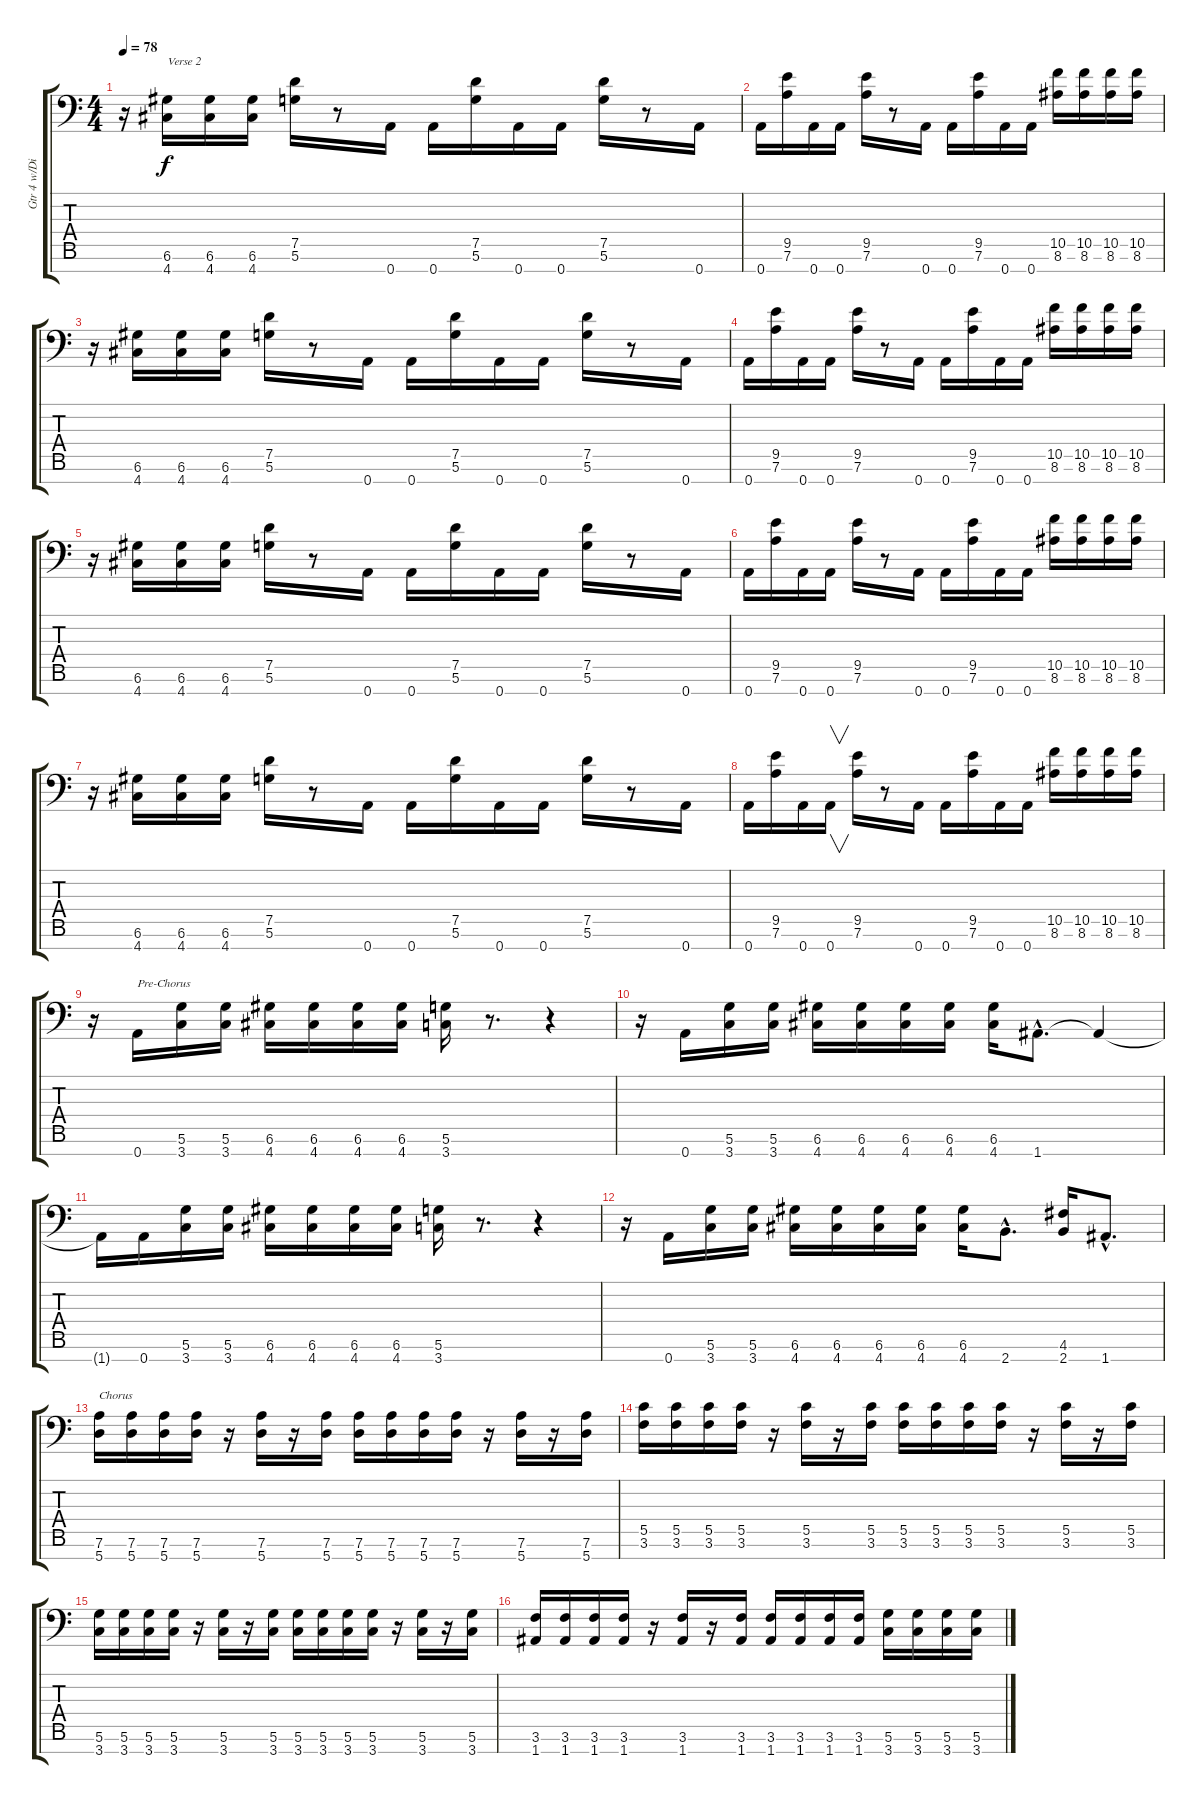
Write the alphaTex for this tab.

\track ("Gtr 4 w/Dist." "Gtr 4 w/Di") {instrument distortionguitar}
\staff {score tabs}
\tuning (D4 A3 F3 C3 G2 D2 A1) {hide}
\ts (4 4)
\tempo 78
\clef f4
\ks c
r.16{dy f} (6.6 4.7).16{txt "Verse 2"} (6.6 4.7).16 (6.6 4.7).16 (7.5 5.6).16 r.8 0.7.16 0.7.16 (7.5 5.6).16 0.7.16 0.7.16 (7.5 5.6).16 r.8 0.7.16 |
0.7.16 (9.5 7.6).16 0.7.16 0.7.16 (9.5 7.6).16 r.8 0.7.16 0.7.16 (9.5 7.6).16 0.7.16 0.7.16 (10.5 8.6).16 (10.5 8.6).16 (10.5 8.6).16 (10.5 8.6).16 |
r.16 (6.6 4.7).16 (6.6 4.7).16 (6.6 4.7).16 (7.5 5.6).16 r.8 0.7.16 0.7.16 (7.5 5.6).16 0.7.16 0.7.16 (7.5 5.6).16 r.8 0.7.16 |
0.7.16 (9.5 7.6).16 0.7.16 0.7.16 (9.5 7.6).16 r.8 0.7.16 0.7.16 (9.5 7.6).16 0.7.16 0.7.16 (10.5 8.6).16 (10.5 8.6).16 (10.5 8.6).16 (10.5 8.6).16 |
r.16 (6.6 4.7).16 (6.6 4.7).16 (6.6 4.7).16 (7.5 5.6).16 r.8 0.7.16 0.7.16 (7.5 5.6).16 0.7.16 0.7.16 (7.5 5.6).16 r.8 0.7.16 |
0.7.16 (9.5 7.6).16 0.7.16 0.7.16 (9.5 7.6).16 r.8 0.7.16 0.7.16 (9.5 7.6).16 0.7.16 0.7.16 (10.5 8.6).16 (10.5 8.6).16 (10.5 8.6).16 (10.5 8.6).16 |
r.16 (6.6 4.7).16 (6.6 4.7).16 (6.6 4.7).16 (7.5 5.6).16 r.8 0.7.16 0.7.16 (7.5 5.6).16 0.7.16 0.7.16 (7.5 5.6).16 r.8 0.7.16 |
0.7.16 (9.5 7.6).16 0.7.16 0.7.16{v} (9.5 7.6).16 r.8 0.7.16 0.7.16 (9.5 7.6).16 0.7.16 0.7.16 (10.5 8.6).16 (10.5 8.6).16 (10.5 8.6).16 (10.5 8.6).16 |
r.16 0.7.16{txt "Pre-Chorus"} (5.6 3.7).16 (5.6 3.7).16 (6.6 4.7).16 (6.6 4.7).16 (6.6 4.7).16 (6.6 4.7).16 (5.6 3.7).16 r.8{d} r.4 |
r.16 0.7.16 (5.6 3.7).16 (5.6 3.7).16 (6.6 4.7).16 (6.6 4.7).16 (6.6 4.7).16 (6.6 4.7).16 (6.6 4.7).16 1.7{hac}.8{d} 1.7{t}.4 |
1.7{t}.16 0.7.16 (5.6 3.7).16 (5.6 3.7).16 (6.6 4.7).16 (6.6 4.7).16 (6.6 4.7).16 (6.6 4.7).16 (5.6 3.7).16 r.8{d} r.4 |
r.16 0.7.16 (5.6 3.7).16 (5.6 3.7).16 (6.6 4.7).16 (6.6 4.7).16 (6.6 4.7).16 (6.6 4.7).16 (6.6 4.7).16 2.7{hac}.8{d} (4.6 2.7).16 1.7{hac}.8{d} |
(7.6 5.7).16{txt "Chorus"} (7.6 5.7).16 (7.6 5.7).16 (7.6 5.7).16 r.16 (7.6 5.7).16 r.16 (7.6 5.7).16 (7.6 5.7).16 (7.6 5.7).16 (7.6 5.7).16 (7.6 5.7).16 r.16 (7.6 5.7).16 r.16 (7.6 5.7).16 |
(5.5 3.6).16 (5.5 3.6).16 (5.5 3.6).16 (5.5 3.6).16 r.16 (5.5 3.6).16 r.16 (5.5 3.6).16 (5.5 3.6).16 (5.5 3.6).16 (5.5 3.6).16 (5.5 3.6).16 r.16 (5.5 3.6).16 r.16 (5.5 3.6).16 |
(5.6 3.7).16 (5.6 3.7).16 (5.6 3.7).16 (5.6 3.7).16 r.16 (5.6 3.7).16 r.16 (5.6 3.7).16 (5.6 3.7).16 (5.6 3.7).16 (5.6 3.7).16 (5.6 3.7).16 r.16 (5.6 3.7).16 r.16 (5.6 3.7).16 |
(3.6 1.7).16 (3.6 1.7).16 (3.6 1.7).16 (3.6 1.7).16 r.16 (3.6 1.7).16 r.16 (3.6 1.7).16 (3.6 1.7).16 (3.6 1.7).16 (3.6 1.7).16 (3.6 1.7).16 (5.6 3.7).16 (5.6 3.7).16 (5.6 3.7).16 (5.6 3.7).16
